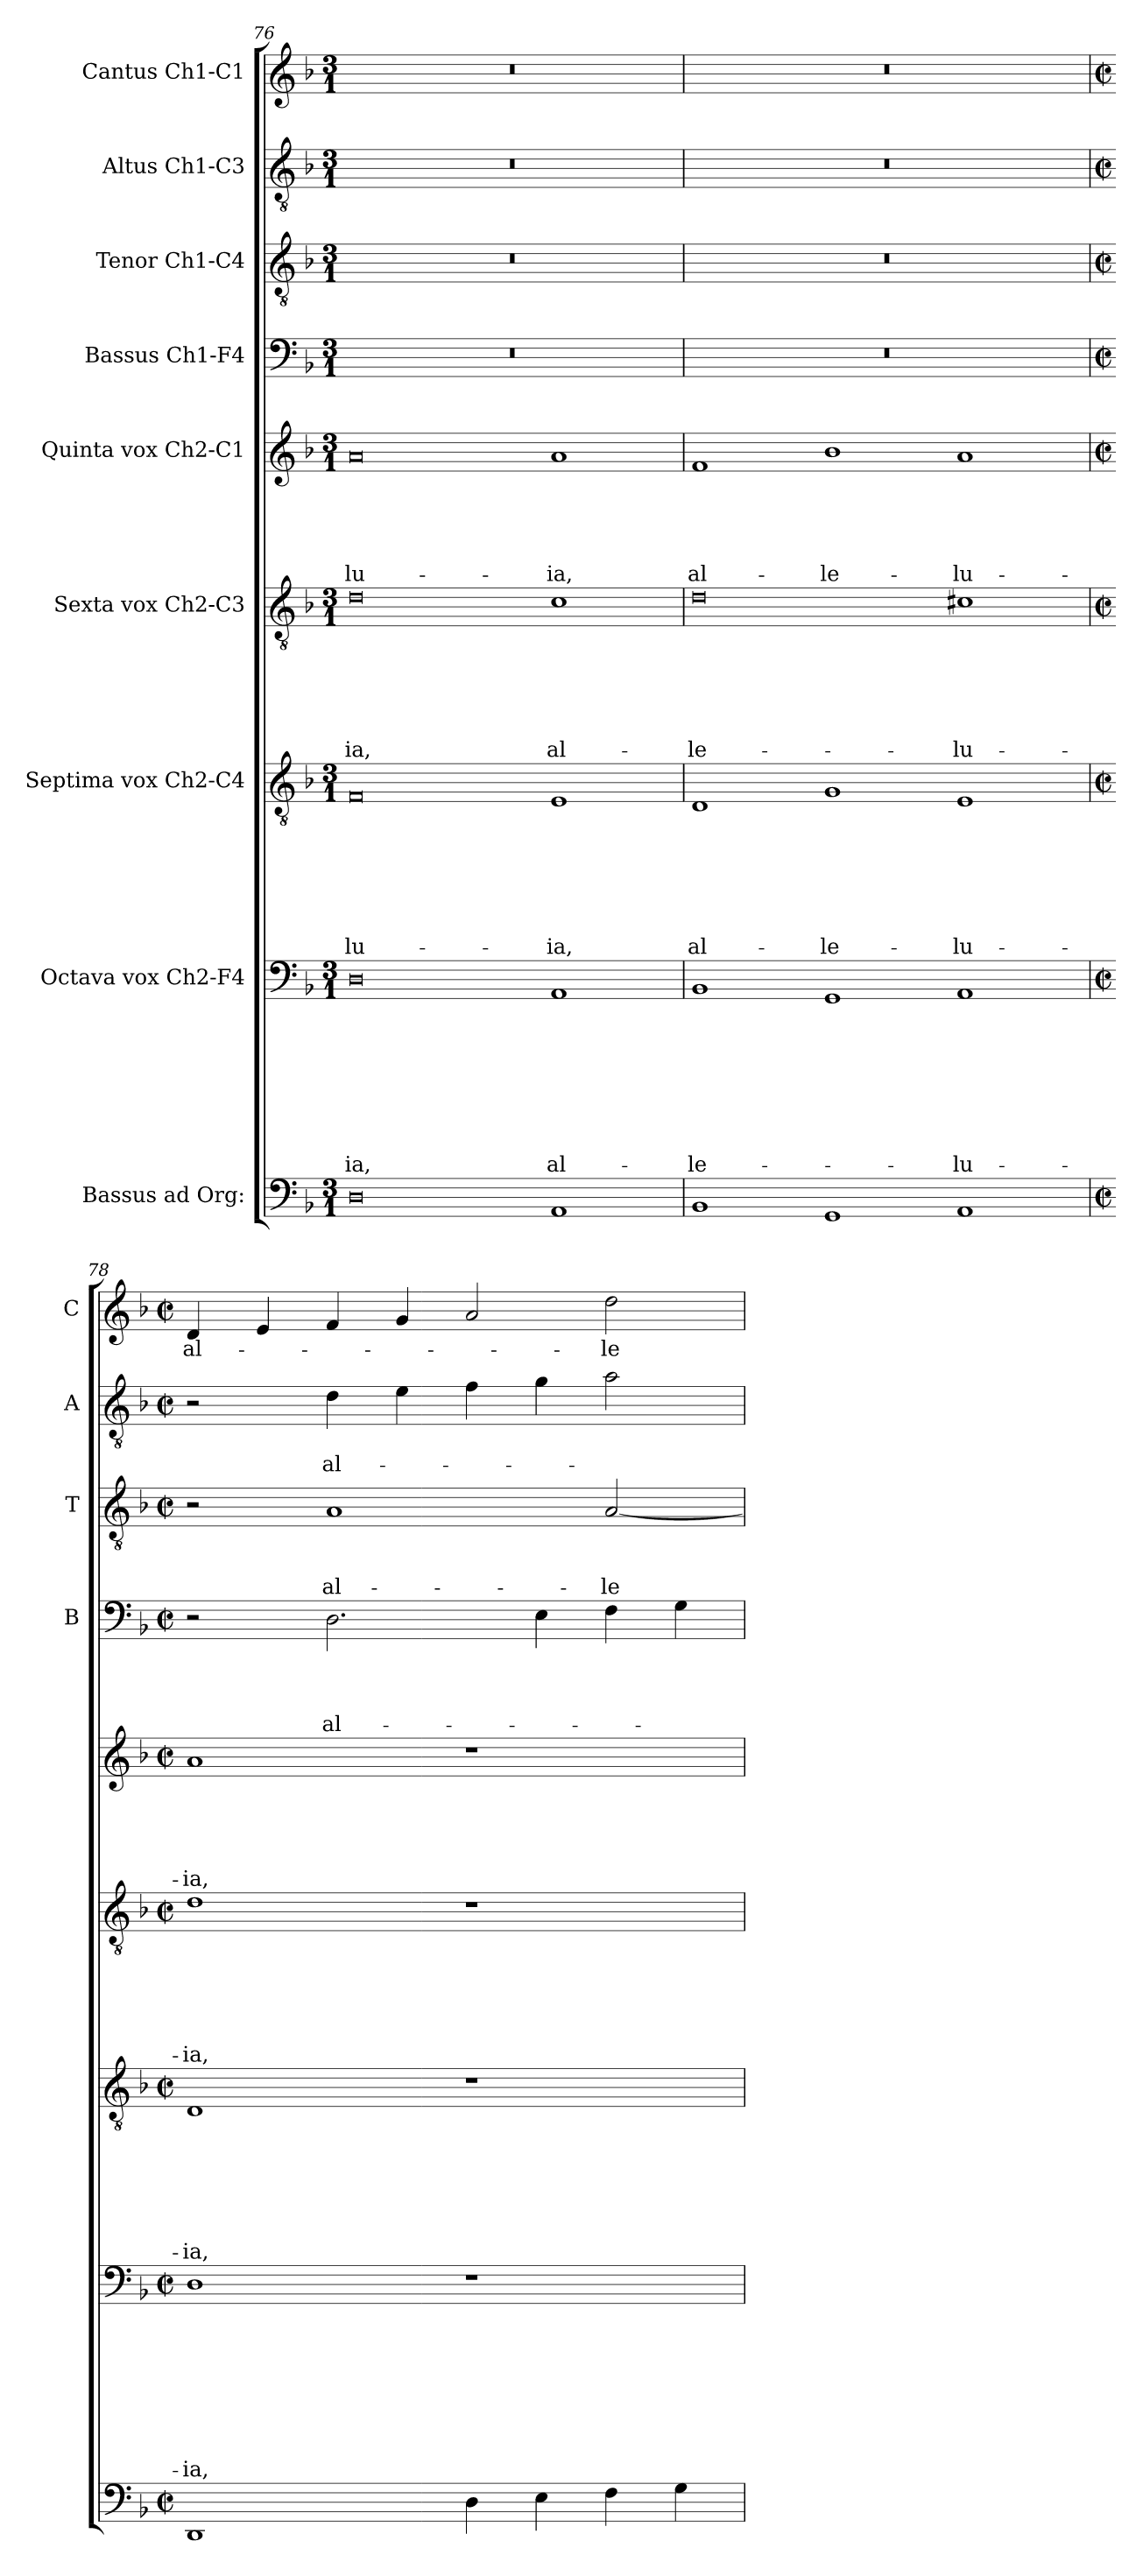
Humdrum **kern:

**kern	**kern	**text	**text	**text	**text	**text	**text	**text	**text	**kern	**text	**text	**text	**text	**text	**text	**text	**kern	**text	**text	**text	**text	**text	**text	**kern	**text	**text	**text	**text	**text	**kern	**text	**text	**text	**text	**kern	**text	**text	**text	**kern	**text	**text	**kern	**text
*part9	*part8	*part8	*part8	*part8	*part8	*part8	*part8	*part8	*part8	*part7	*part7	*part7	*part7	*part7	*part7	*part7	*part7	*part6	*part6	*part6	*part6	*part6	*part6	*part6	*part5	*part5	*part5	*part5	*part5	*part5	*part4	*part4	*part4	*part4	*part4	*part3	*part3	*part3	*part3	*part2	*part2	*part2	*part1	*part1
*staff9	*staff8	*staff8	*staff8	*staff8	*staff8	*staff8	*staff8	*staff8	*staff8	*staff7	*staff7	*staff7	*staff7	*staff7	*staff7	*staff7	*staff7	*staff6	*staff6	*staff6	*staff6	*staff6	*staff6	*staff6	*staff5	*staff5	*staff5	*staff5	*staff5	*staff5	*staff4	*staff4	*staff4	*staff4	*staff4	*staff3	*staff3	*staff3	*staff3	*staff2	*staff2	*staff2	*staff1	*staff1
*I"Bassus ad Org:	*I"Octava vox Ch2-F4	*	*	*	*	*	*	*	*	*I"Septima vox Ch2-C4	*	*	*	*	*	*	*	*I"Sexta vox Ch2-C3	*	*	*	*	*	*	*I"Quinta vox Ch2-C1	*	*	*	*	*	*I"Bassus Ch1-F4	*	*	*	*	*I"Tenor Ch1-C4	*	*	*	*I"Altus Ch1-C3	*	*	*I"Cantus Ch1-C1	*
*	*	*	*	*	*	*	*	*	*	*	*	*	*	*	*	*	*	*	*	*	*	*	*	*	*	*	*	*	*	*	*I'B	*	*	*	*	*I'T	*	*	*	*I'A	*	*	*I'C	*
*clefF4	*clefF4	*	*	*	*	*	*	*	*	*clefGv2	*	*	*	*	*	*	*	*clefGv2	*	*	*	*	*	*	*clefG2	*	*	*	*	*	*clefF4	*	*	*	*	*clefGv2	*	*	*	*clefGv2	*	*	*clefG2	*
*k[b-]	*k[b-]	*	*	*	*	*	*	*	*	*k[b-]	*	*	*	*	*	*	*	*k[b-]	*	*	*	*	*	*	*k[b-]	*	*	*	*	*	*k[b-]	*	*	*	*	*k[b-]	*	*	*	*k[b-]	*	*	*k[b-]	*
*F:	*F:	*	*	*	*	*	*	*	*	*F:	*	*	*	*	*	*	*	*F:	*	*	*	*	*	*	*F:	*	*	*	*	*	*F:	*	*	*	*	*F:	*	*	*	*F:	*	*	*F:	*
*M3/1	*M3/1	*	*	*	*	*	*	*	*	*M3/1	*	*	*	*	*	*	*	*M3/1	*	*	*	*	*	*	*M3/1	*	*	*	*	*	*M3/1	*	*	*	*	*M3/1	*	*	*	*M3/1	*	*	*M3/1	*
=76	=76	=76	=76	=76	=76	=76	=76	=76	=76	=76	=76	=76	=76	=76	=76	=76	=76	=76	=76	=76	=76	=76	=76	=76	=76	=76	=76	=76	=76	=76	=76	=76	=76	=76	=76	=76	=76	=76	=76	=76	=76	=76	=76	=76
!	!	!	!	!	!	!	!	!	!LO:LY:b	!	!	!	!	!	!	!	!LO:LY:b	!	!	!	!	!	!	!LO:LY:b	!	!	!	!	!	!LO:LY:b	!	!	!	!	!	!	!	!	!	!	!	!	!	!
0D	0D	.	.	.	.	.	.	.	-ia,	0F	.	.	.	.	.	.	-lu-	0d	.	.	.	.	.	-ia,	0a	.	.	.	.	-lu-	0.r	.	.	.	.	0.r	.	.	.	0.r	.	.	0.r	.
!	!	!	!	!	!	!	!	!	!LO:LY:b	!	!	!	!	!	!	!	!LO:LY:b	!	!	!	!	!	!	!LO:LY:b	!	!	!	!	!	!LO:LY:b	!	!	!	!	!	!	!	!	!	!	!	!	!	!
1AA	1AA	.	.	.	.	.	.	.	al-	1E	.	.	.	.	.	.	-ia,	1c	.	.	.	.	.	al-	1a	.	.	.	.	-ia,	.	.	.	.	.	.	.	.	.	.	.	.	.	.
=77	=77	=77	=77	=77	=77	=77	=77	=77	=77	=77	=77	=77	=77	=77	=77	=77	=77	=77	=77	=77	=77	=77	=77	=77	=77	=77	=77	=77	=77	=77	=77	=77	=77	=77	=77	=77	=77	=77	=77	=77	=77	=77	=77	=77
!	!	!	!	!	!	!	!	!	!LO:LY:b	!	!	!	!	!	!	!	!LO:LY:b	!	!	!	!	!	!	!LO:LY:b	!	!	!	!	!	!LO:LY:b	!	!	!	!	!	!	!	!	!	!	!	!	!	!
1BB-	1BB-	.	.	.	.	.	.	.	-le-	1D	.	.	.	.	.	.	al-	0d	.	.	.	.	.	-le-	1f	.	.	.	.	al-	0.r	.	.	.	.	0.r	.	.	.	0.r	.	.	0.r	.
!	!	!	!	!	!	!	!	!	!	!	!	!	!	!	!	!	!LO:LY:b	!	!	!	!	!	!	!	!	!	!	!	!	!LO:LY:b	!	!	!	!	!	!	!	!	!	!	!	!	!	!
1GG	1GG	.	.	.	.	.	.	.	.	1G	.	.	.	.	.	.	-le-	.	.	.	.	.	.	.	1b-	.	.	.	.	-le-	.	.	.	.	.	.	.	.	.	.	.	.	.	.
!	!	!	!	!	!	!	!	!	!LO:LY:b	!	!	!	!	!	!	!	!LO:LY:b	!	!	!	!	!	!	!LO:LY:b	!	!	!	!	!	!LO:LY:b	!	!	!	!	!	!	!	!	!	!	!	!	!	!
1AA	1AA	.	.	.	.	.	.	.	-lu-	1E	.	.	.	.	.	.	-lu-	1c#X	.	.	.	.	.	-lu-	1a	.	.	.	.	-lu-	.	.	.	.	.	.	.	.	.	.	.	.	.	.
=78	=78	=78	=78	=78	=78	=78	=78	=78	=78	=78	=78	=78	=78	=78	=78	=78	=78	=78	=78	=78	=78	=78	=78	=78	=78	=78	=78	=78	=78	=78	=78	=78	=78	=78	=78	=78	=78	=78	=78	=78	=78	=78	=78	=78
*M2/2	*M2/2	*	*	*	*	*	*	*	*	*M2/2	*	*	*	*	*	*	*	*M2/2	*	*	*	*	*	*	*M2/2	*	*	*	*	*	*M2/2	*	*	*	*	*M2/2	*	*	*	*M2/2	*	*	*M2/2	*
*met(c|)	*met(c|)	*	*	*	*	*	*	*	*	*met(c|)	*	*	*	*	*	*	*	*met(c|)	*	*	*	*	*	*	*met(c|)	*	*	*	*	*	*met(c|)	*	*	*	*	*met(c|)	*	*	*	*met(c|)	*	*	*met(c|)	*
!	!	!	!	!	!	!	!	!	!LO:LY:b	!	!	!	!	!	!	!	!LO:LY:b	!	!	!	!	!	!	!LO:LY:b	!	!	!	!	!	!LO:LY:b	!	!	!	!	!	!	!	!	!	!	!	!	!	!LO:LY:b
1DD	1D	.	.	.	.	.	.	.	-ia,	1D	.	.	.	.	.	.	-ia,	1d	.	.	.	.	.	-ia,	1a	.	.	.	.	-ia,	2r	.	.	.	.	2r	.	.	.	2r	.	.	4d/	al-
.	.	.	.	.	.	.	.	.	.	.	.	.	.	.	.	.	.	.	.	.	.	.	.	.	.	.	.	.	.	.	.	.	.	.	.	.	.	.	.	.	.	.	4e/	.
!	!	!	!	!	!	!	!	!	!	!	!	!	!	!	!	!	!	!	!	!	!	!	!	!	!	!	!	!	!	!	!	!	!	!	!LO:LY:b	!	!	!	!LO:LY:b	!	!	!LO:LY:b	!	!
.	.	.	.	.	.	.	.	.	.	.	.	.	.	.	.	.	.	.	.	.	.	.	.	.	.	.	.	.	.	.	2.D\	.	.	.	al-	1A	.	.	al-	4d\	.	al-	4f/	.
.	.	.	.	.	.	.	.	.	.	.	.	.	.	.	.	.	.	.	.	.	.	.	.	.	.	.	.	.	.	.	.	.	.	.	.	.	.	.	.	4e\	.	.	4g/	.
4D\	1r	.	.	.	.	.	.	.	.	1r	.	.	.	.	.	.	.	1r	.	.	.	.	.	.	1r	.	.	.	.	.	.	.	.	.	.	.	.	.	.	4f\	.	.	2a/	.
4E\	.	.	.	.	.	.	.	.	.	.	.	.	.	.	.	.	.	.	.	.	.	.	.	.	.	.	.	.	.	.	4E\	.	.	.	.	.	.	.	.	4g\	.	.	.	.
!	!	!	!	!	!	!	!	!	!	!	!	!	!	!	!	!	!	!	!	!	!	!	!	!	!	!	!	!	!	!	!	!	!	!	!	!	!	!	!LO:LY:b	!	!	!	!	!LO:LY:b
4F\	.	.	.	.	.	.	.	.	.	.	.	.	.	.	.	.	.	.	.	.	.	.	.	.	.	.	.	.	.	.	4F\	.	.	.	.	[2A/	.	.	-le-	2a\	.	.	2dd\	-le-
4G\	.	.	.	.	.	.	.	.	.	.	.	.	.	.	.	.	.	.	.	.	.	.	.	.	.	.	.	.	.	.	4G\	.	.	.	.	.	.	.	.	.	.	.	.	.
=	=	=	=	=	=	=	=	=	=	=	=	=	=	=	=	=	=	=	=	=	=	=	=	=	=	=	=	=	=	=	=	=	=	=	=	=	=	=	=	=	=	=	=	=
*-	*-	*-	*-	*-	*-	*-	*-	*-	*-	*-	*-	*-	*-	*-	*-	*-	*-	*-	*-	*-	*-	*-	*-	*-	*-	*-	*-	*-	*-	*-	*-	*-	*-	*-	*-	*-	*-	*-	*-	*-	*-	*-	*-	*-
